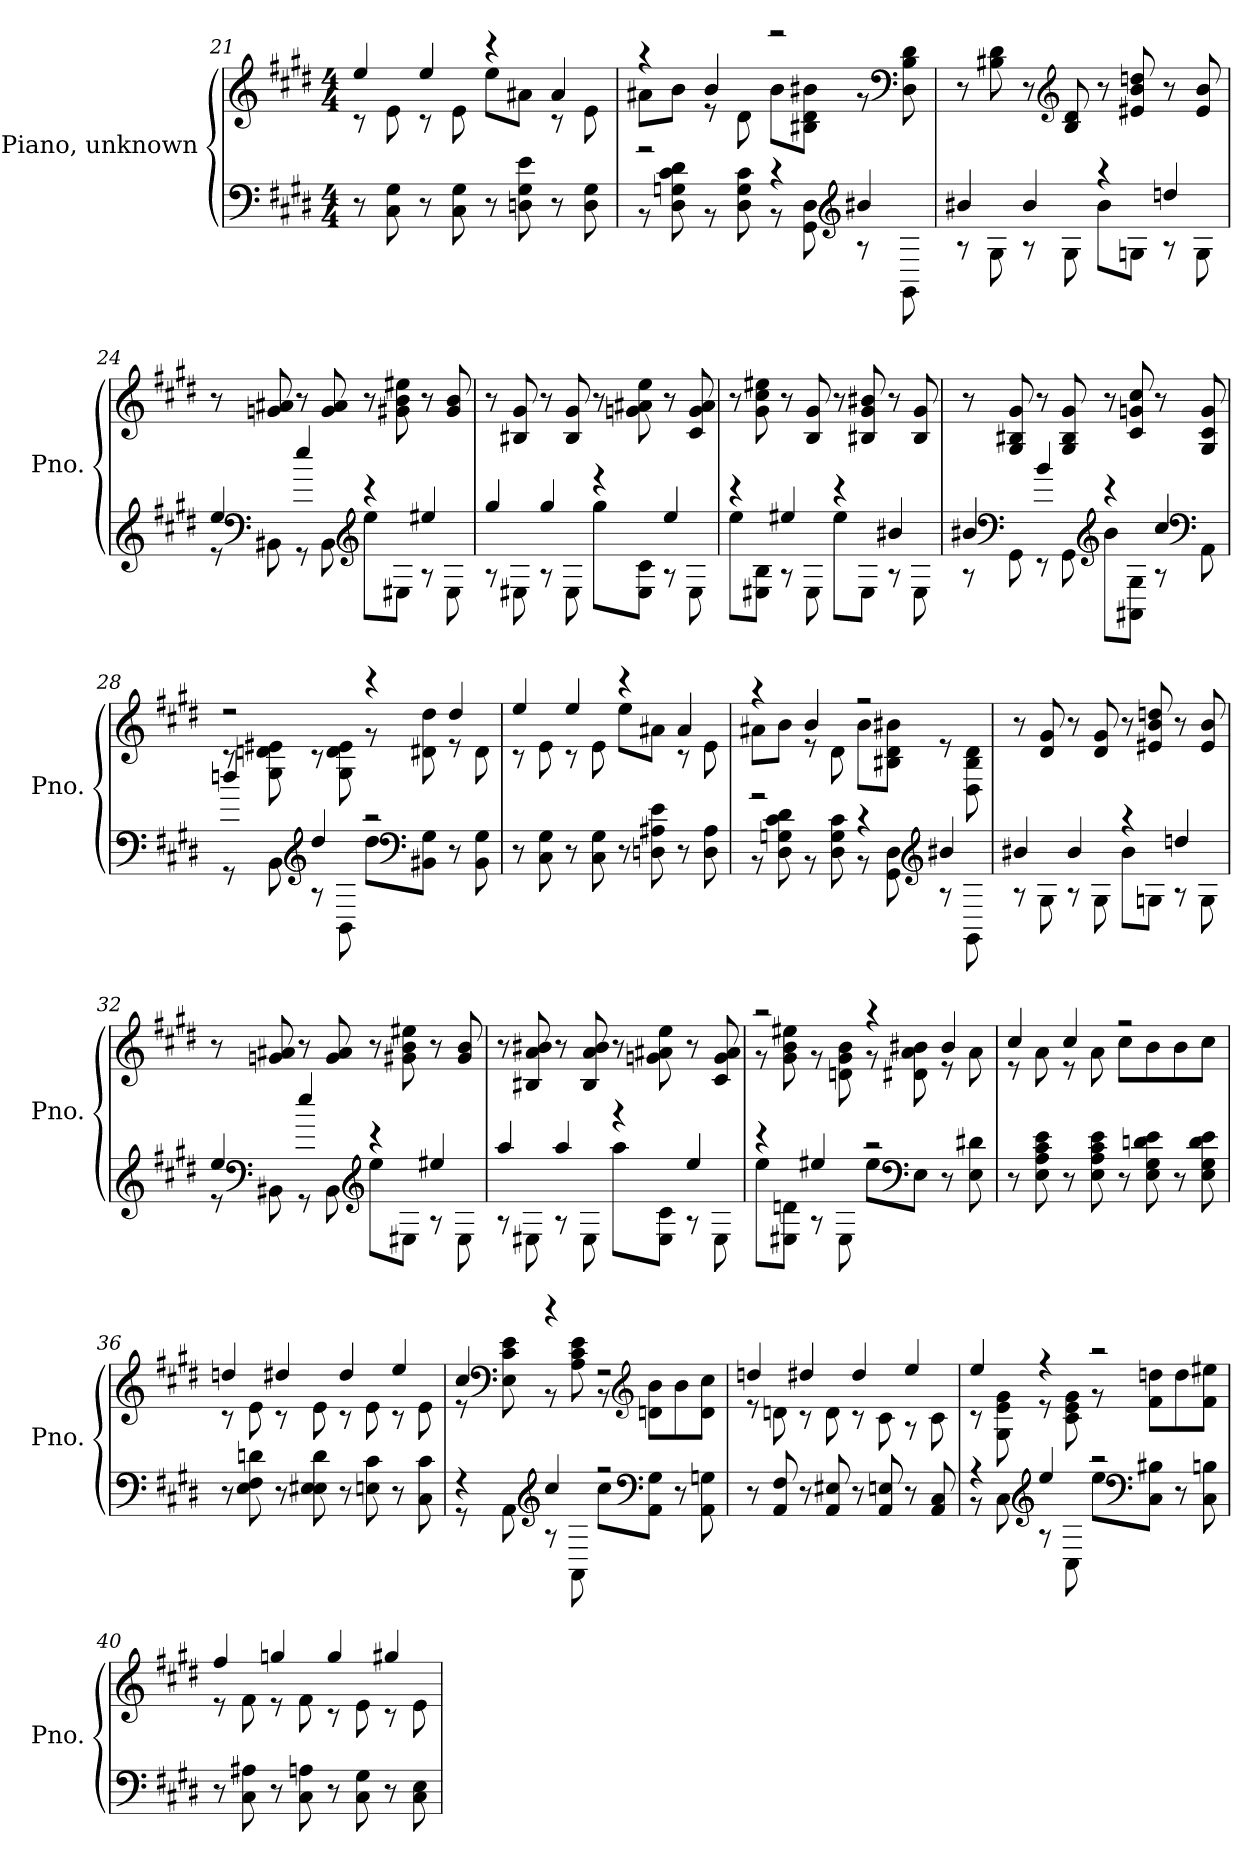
**kern	**kern
*part1	*part1
*staff2	*staff1
*I"Piano, unknown	*
*I'Pno.	*
*clefF4	*clefG2
*k[f#c#g#d#]	*k[f#c#g#d#]
*M4/4	*M4/4
=21	=21
*	*^
8r	4ee/	8r
8C#\ 8G#\	.	8e\
8r	4ee/	8r
8C#\ 8G#\	.	8e\
8r	4r	8ee\L
8Dn\ 8G#\ 8e\	.	8a#X\J
8r	4a#/	8r
8D\ 8G#\	.	8e\
=22	=22	=22
*^	*	*
2r	8r	4r	8a#X\L
.	8D#\ 8Gn\ 8c#\ 8d#\	.	8b\J
.	8r	4b/	8r
.	8D#\ 8G\ 8c#\	.	8d#\
4r	8r	2r	8b\L
.	8GG#\ 8D#\	.	8B#X\ 8d#\ 8b#X\J
*clefG2	*	*	*
4b#X/	8r	.	8r
*	*	*clefF4	*
.	8GG#\	.	8D#\ 8B#\ 8d#\
*	*	*v	*v
!!LO:LB:g=z
=23	=23	=23
4b#X/	8r	8r
.	8G#\	8B#X\ 8d#\
4b#/	8r	8r
*	*	*clefG2
.	8G#\	8B#/ 8d#/
4r	8b#\L	8r
.	8Gn\J	8e#X/ 8b/ 8ddn/
4ddn/	8r	8r
.	8G\	8e#/ 8b/
=24	=24	=24
4ee/	8r	8r
*clefF4	*	*
.	8BB#X\	8gn/ 8a#X/
4ee/	8r	8r
.	8BB#\	8g/ 8a#/
*clefG2	*	*
4r	8ee\L	8r
.	8E#X\J	8g#X\ 8b\ 8ee#X\
4ee#X/	8r	8r
.	8E#\	8g#/ 8b/
=25	=25	=25
4gg#/	8r	8r
.	8E#X\	8B#X/ 8g#/
4gg#/	8r	8r
.	8E#\	8B#/ 8g#/
4r	8gg#\L	8r
.	8E#\ 8c#\J	8gn\ 8a#X\ 8ee\
4ee/	8r	8r
.	8E#\	8c#/ 8g/ 8a#/
!!LO:LB:g=z
=26	=26	=26
4r	8ee\L	8r
.	8E#X\ 8B\J	8g#\ 8cc#\ 8ee#X\
4ee#X/	8r	8r
.	8E#\	8B/ 8g#/
4r	8ee#\L	8r
.	8E#\J	8B#X/ 8g#/ 8b#X/
4b#X/	8r	8r
.	8E#\	8B#/ 8g#/
=27	=27	=27
4b#X/	8r	8r
*clefF4	*	*
.	8GG#\	8G#/ 8B#X/ 8g#/
4b#/	8r	8r
.	8GG#\	8G#/ 8B#/ 8g#/
*clefG2	*	*
4r	8b#\L	8r
.	8AA#X\ 8G#\J	8c#/ 8gn/ 8cc#/
4cc#/	8r	8r
*clefF4	*	*
.	8AA#\	8G#/ 8c#/ 8g/
!!LO:LB:g=z
=28	=28	=28
*	*	*^
4ddn/	8r	2r	8r
.	8BB\	.	8G#\ 8dn\ 8e#X\
*clefG2	*	*	*
4dd/	8r	.	8r
.	8BB\	.	8G#\ 8d\ 8e#\
2r	8dd\L	4r	8r
*clefF4	*	*	*
.	8BB#X\ 8G#\J	.	8d#X\ 8dd#\
.	8r	4dd#/	8r
.	8BB#\ 8G#\	.	8d#\
*v	*v	*	*
=29	=29	=29
8r	4ee/	8r
8C#\ 8G#\	.	8e\
8r	4ee/	8r
8C#\ 8G#\	.	8e\
8r	4r	8ee\L
8Dn\ 8A#X\ 8e\	.	8a#X\J
8r	4a#/	8r
8D\ 8A#\	.	8e\
=30	=30	=30
*^	*	*
2r	8r	4r	8a#X\L
.	8D#\ 8Gn\ 8c#\ 8d#\	.	8b\J
.	8r	4b/	8r
.	8D#\ 8G\ 8c#\	.	8d#\
4r	8r	2r	8b\L
.	8GG#\ 8D#\	.	8B#X\ 8d#\ 8b#X\J
*clefG2	*	*	*
4b#X/	8r	.	8r
.	8GG#\	.	8D#\ 8B#\ 8d#\
*	*	*v	*v
!!LO:LB:g=z
=31	=31	=31
4b#X/	8r	8r
.	8G#\	8d#/ 8g#/
4b#/	8r	8r
.	8G#\	8d#/ 8g#/
4r	8b#\L	8r
.	8Gn\J	8e#X/ 8b/ 8ddn/
4ddn/	8r	8r
.	8G\	8e#/ 8b/
=32	=32	=32
4ee/	8r	8r
*clefF4	*	*
.	8BB#X\	8gn/ 8a#X/
4ee/	8r	8r
.	8BB#\	8g/ 8a#/
*clefG2	*	*
4r	8ee\L	8r
.	8E#X\J	8g#X\ 8b\ 8ee#X\
4ee#X/	8r	8r
.	8E#\	8g#/ 8b/
=33	=33	=33
4aa/	8r	8r
.	8E#X\	8B#X/ 8a/ 8b#X/
4aa/	8r	8r
.	8E#\	8B#/ 8a/ 8b#/
4r	8aa\L	8r
.	8E#\ 8c#\J	8gn\ 8a#X\ 8ee\
4ee/	8r	8r
.	8E#\	8c#/ 8g/ 8a#/
!!LO:LB:g=z
=34	=34	=34
*	*	*^
4r	8ee\L	2r	8r
.	8E#X\ 8dn\J	.	8g#\ 8b\ 8ee#X\
4ee#X/	8r	.	8r
.	8E#\	.	8dn\ 8g#\ 8b\
2r	8ee#\L	4r	8r
*clefF4	*	*	*
.	8E#\J	.	8d#X\ 8a\ 8b#X\
.	8r	4b#/	8r
.	8E#\ 8d#X\	.	8a\
*v	*v	*	*
=35	=35	=35
8r	4cc#/	8r
8E\ 8A\ 8c#\ 8e\	.	8a\
8r	4cc#/	8r
8E\ 8A\ 8c#\ 8e\	.	8a\
8r	2r	8cc#\L
8E\ 8G#\ 8dn\ 8e\	.	8b\
8r	.	8b\
8E\ 8G#\ 8d\ 8e\	.	8cc#\J
=36	=36	=36
8r	4ddn/	8r
8E\ 8F#\ 8dn\	.	8e\
8r	4dd#X/	8r
8E\ 8E#X\ 8d\	.	8e\
8r	4dd#/	8r
8En\ 8c#\	.	8e\
8r	4ee/	8r
8C#\ 8c#\	.	8e\
!!LO:PB:g=z	!!
=37	=37	=37
*^	*	*
4r	8r	4cc#/	8r
*	*	*clefF4	*
.	8AA\	.	8E\ 8c#\ 8e\
*clefG2	*	*	*
4cc#/	8r	4r	8r
.	8AA\	.	8A\ 8c#\ 8e\
2r	8cc#\L	2r	8r
*clefF4	*	*clefG2	*
.	8AA\ 8G#\J	.	8dn\ 8b\L
.	8r	.	8b\
.	8AA\ 8Gn\	.	8d\ 8cc#\J
*v	*v	*	*
=38	=38	=38
8r	4ddn/	8r
8AA/ 8F#/	.	8dn\
8r	4dd#X/	8r
8AA/ 8E#X/	.	8d\
8r	4dd#/	8r
8AA/ 8En/	.	8c#\
8r	4ee/	8r
8AA/ 8C#/	.	8c#\
=39	=39	=39
*^	*	*
4r	8r	4ee/	8r
.	8C#\	.	8G#\ 8e\ 8g#\
*clefG2	*	*	*
4ee/	8r	4r	8r
.	8C#\	.	8c#\ 8e\ 8g#\
2r	8ee\L	2r	8r
*clefF4	*	*	*
.	8C#\ 8B#X\J	.	8f#\ 8ddn\L
.	8r	.	8dd\
.	8C#\ 8Bn\	.	8f#\ 8ee#X\J
*v	*v	*	*
!!LO:LB:g=z	!!
=40	=40	=40
8r	4ff#/	8r
8C#\ 8A#X\	.	8f#\
8r	4ggn/	8r
8C#\ 8An\	.	8f#\
8r	4gg/	8r
8C#\ 8G#\	.	8e\
8r	4gg#X/	8r
8C#\ 8E\	.	8e\
*	*v	*v
=	=
*-	*-
